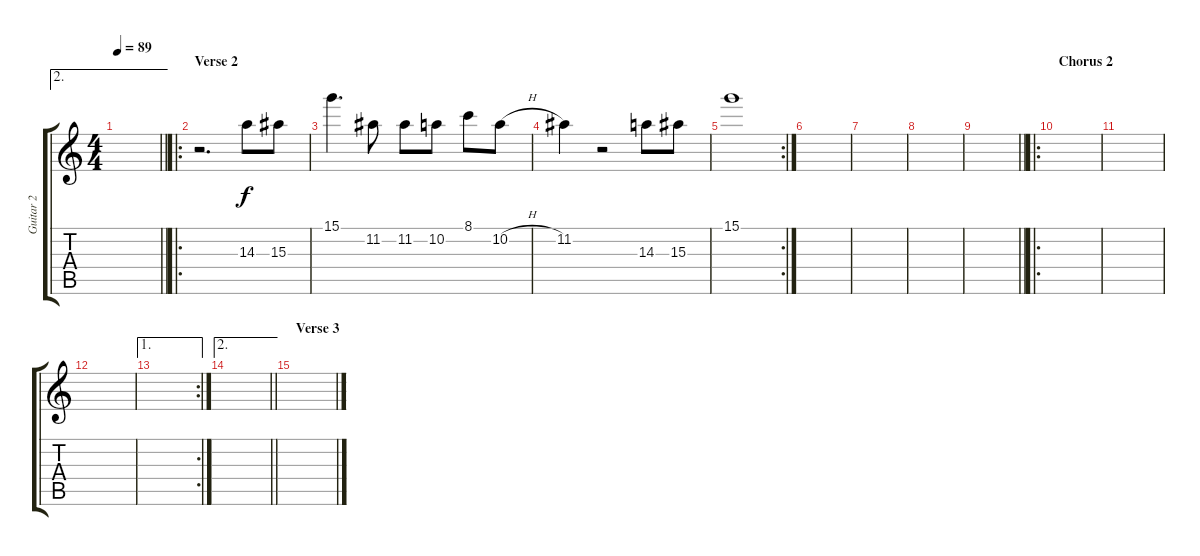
\track ("Guitar 2" "Guitar 2") {instrument acousticguitarsteel}
\staff {score tabs}
\tuning (E4 B3 G3 D3 A2 E2) {hide}
\ae 2
\ts (4 4)
\tempo 89
\clef g2
\barLineRight lightlight
\ks c
|
\ro
\section ("" "Verse 2")
r.2{d} 14.3.8 15.3.8 |
15.1.4{d} 11.2.8 11.2.8 10.2.8 8.1.8 10.2{h}.8 |
11.2.4 r.2 14.3.8 15.3.8 |
\rc 2
15.1.1 |
|
|
|
\barLineRight lightlight
|
\ro
\section ("" "Chorus 2")
|
|
|
\ae 1
\rc 2
|
\ae 2
\barLineRight lightlight
|
\section ("" "Verse 3")
